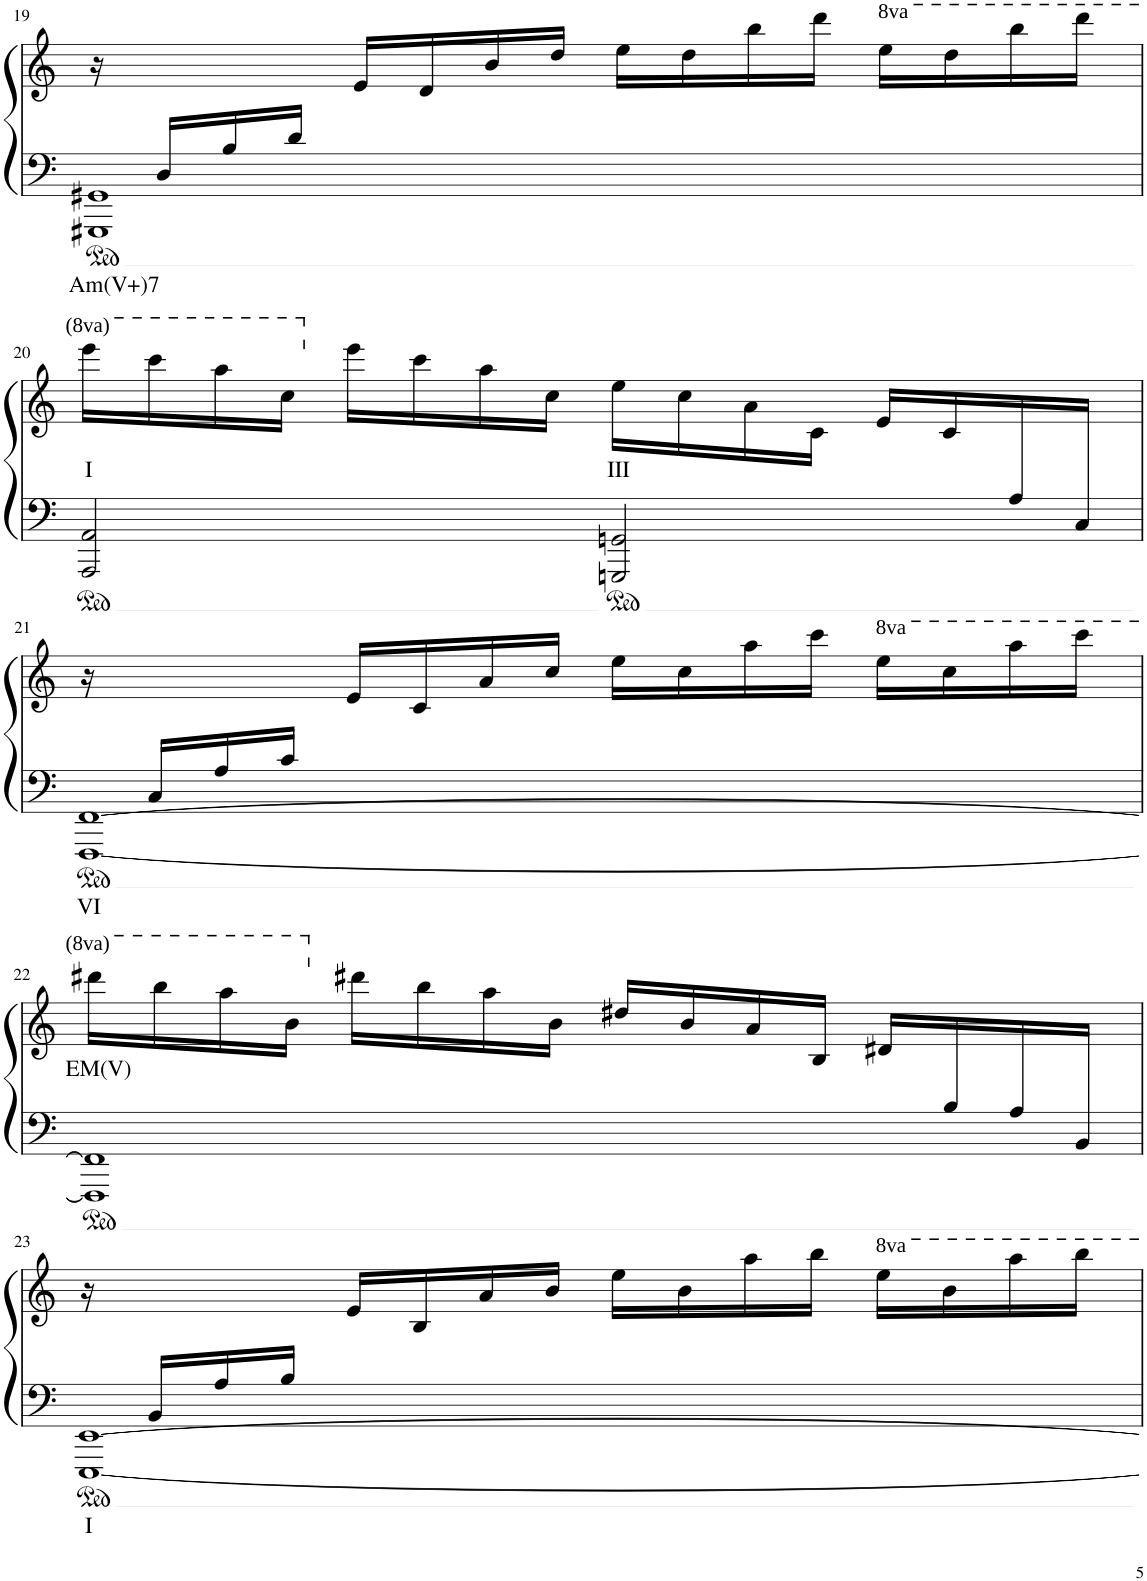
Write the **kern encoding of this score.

**kern	**text	**kern	**text
*part1	*part1	*part1	*part1
*staff2	*staff2	*staff1	*staff1
*I"Piano	*	*	*
*I'Pno	*	*	*
!!LO:PB:g=z
*clefF4	*	*clefG2	*
*k[]	*	*k[]	*
*M4/4	*	*M4/4	*
*met(c)	*	*met(c)	*
=19	=19	=19	=19
*^	*	*	*
!	!	!LO:LY:b	!	!
16ryy	1GGG#X 1GG#X	Am(V+)7	16r	.
16D/LL	.	.	8.ryy	.
16B/	.	.	.	.
16d/JJ	.	.	.	.
2.ryy	.	.	16e/LL	.
.	.	.	16d/	.
.	.	.	16b/	.
.	.	.	16dd/JJ	.
.	.	.	16ee\LL	.
.	.	.	16dd\	.
.	.	.	16bb\	.
.	.	.	16ddd\JJ	.
*	*	*	*8va	*
.	.	.	16eee\LL	.
.	.	.	16ddd\	.
.	.	.	16bbb\	.
.	.	.	16dddd\JJ	.
!!LO:LB:g=z
=20	=20	=20	=20	=20
!	!	!	!	!LO:LY:b
2..ryy	2AAA/ 2AA/	.	16eeee\LL	I
.	.	.	16cccc\	.
.	.	.	16aaa\	.
.	.	.	16ccc\JJ	.
*	*	*	*X8va	*
.	.	.	16eee\LL	.
.	.	.	16ccc\	.
.	.	.	16aa\	.
.	.	.	16cc\JJ	.
!	!	!	!	!LO:LY:b
.	2GGGn/ 2GGn/	.	16ee\LL	III
.	.	.	16cc\	.
.	.	.	16a\	.
.	.	.	16c\JJ	.
.	.	.	16e/LL	.
.	.	.	16c/	.
16A/	.	.	8ryy	.
16C/JJ	.	.	.	.
!!LO:LB:g=z
=21	=21	=21	=21	=21
!	!	!LO:LY:b	!	!
16ryy	[1FFF [1FF	VI	16r	.
16C/LL	.	.	8.ryy	.
16A/	.	.	.	.
16c/JJ	.	.	.	.
2.ryy	.	.	16e/LL	.
.	.	.	16c/	.
.	.	.	16a/	.
.	.	.	16cc/JJ	.
.	.	.	16ee\LL	.
.	.	.	16cc\	.
.	.	.	16aa\	.
.	.	.	16ccc\JJ	.
*	*	*	*8va	*
.	.	.	16eee\LL	.
.	.	.	16ccc\	.
.	.	.	16aaa\	.
.	.	.	16cccc\JJ	.
!!LO:LB:g=z
=22	=22	=22	=22	=22
!	!	!	!	!LO:LY:b
16ryy	1FFF] 1FF]	.	16dddd#X\LL	EM(V)
.	.	.	16bbb\	.
.	.	.	16aaa\	.
.	.	.	16bb\JJ	.
*	*	*	*X8va	*
.	.	.	16ddd#X\LL	.
.	.	.	16bb\	.
.	.	.	16aa\	.
.	.	.	16b\JJ	.
.	.	.	16dd#X/LL	.
.	.	.	16b/	.
.	.	.	16a/	.
.	.	.	16B/JJ	.
.	.	.	16d#X/LL	.
16B/	.	.	8.ryy	.
16A/	.	.	.	.
16BB/JJ	.	.	.	.
!!LO:LB:g=z
=23	=23	=23	=23	=23
!	!	!LO:LY:b	!	!
16ryy	[1EEE [1EE	I	16r	.
16BB/LL	.	.	8.ryy	.
16A/	.	.	.	.
16B/JJ	.	.	.	.
2.ryy	.	.	16e/LL	.
.	.	.	16B/	.
.	.	.	16a/	.
.	.	.	16b/JJ	.
.	.	.	16ee\LL	.
.	.	.	16b\	.
.	.	.	16aa\	.
.	.	.	16bb\JJ	.
.	.	.	16eee\LL	.
.	.	.	16bb\	.
.	.	.	16aaa\	.
.	.	.	16bbb\JJ	.
*v	*v	*	*	*
=	=	=	=
*-	*-	*-	*-
